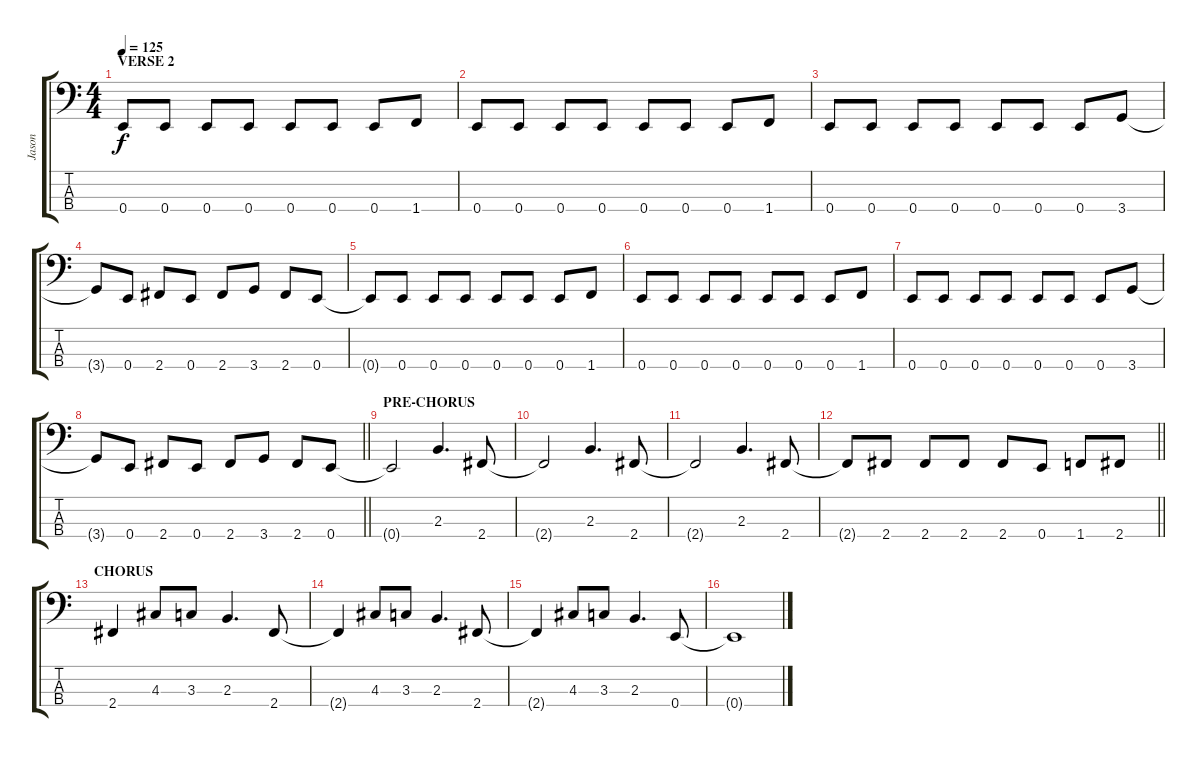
\track ("Jason" "Jason") {instrument electricbasspick}
\staff {score tabs}
\tuning (G2 D2 A1 E1) {hide}
\ts (4 4)
\section ("" "VERSE 2")
\tempo 125
\clef f4
\ks c
0.4{t}.8{dy f} 0.4.8 0.4.8 0.4.8 0.4.8 0.4.8 0.4.8 1.4.8 |
0.4.8 0.4.8 0.4.8 0.4.8 0.4.8 0.4.8 0.4.8 1.4.8 |
0.4.8 0.4.8 0.4.8 0.4.8 0.4.8 0.4.8 0.4.8 3.4.8 |
3.4{t}.8 0.4.8 2.4.8 0.4.8 2.4.8 3.4.8 2.4.8 0.4.8 |
0.4{t}.8 0.4.8 0.4.8 0.4.8 0.4.8 0.4.8 0.4.8 1.4.8 |
0.4.8 0.4.8 0.4.8 0.4.8 0.4.8 0.4.8 0.4.8 1.4.8 |
0.4.8 0.4.8 0.4.8 0.4.8 0.4.8 0.4.8 0.4.8 3.4.8 |
\barLineRight lightlight
3.4{t}.8 0.4.8 2.4.8 0.4.8 2.4.8 3.4.8 2.4.8 0.4.8 |
\section ("" "PRE-CHORUS")
0.4{t}.2 2.3.4{d} 2.4.8 |
2.4{t}.2 2.3.4{d} 2.4.8 |
2.4{t}.2 2.3.4{d} 2.4.8 |
\barLineRight lightlight
2.4{t}.8 2.4.8 2.4.8 2.4.8 2.4.8 0.4.8 1.4.8 2.4.8 |
\section ("" "CHORUS")
2.4.4 4.3.8 3.3.8 2.3.4{d} 2.4.8 |
2.4{t}.4 4.3.8 3.3.8 2.3.4{d} 2.4.8 |
2.4{t}.4 4.3.8 3.3.8 2.3.4{d} 0.4.8 |
0.4{t}.1
